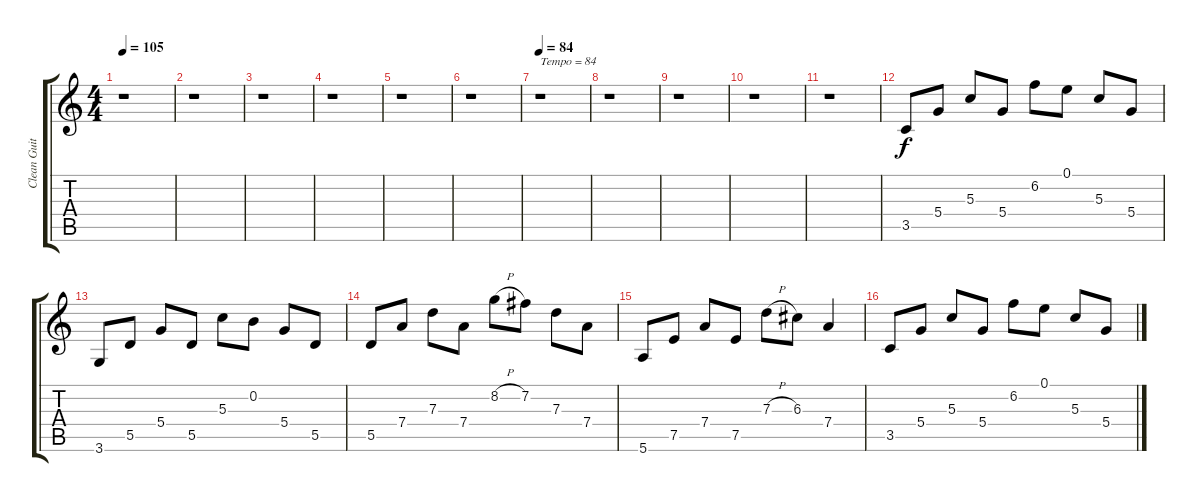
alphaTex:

\track ("Clean Guitar (intro)" "Clean Guit") {instrument electricguitarclean}
\staff {score tabs}
\tuning (E4 B3 G3 D3 A2 E2) {hide}
\ts (4 4)
\tempo 105
\clef g2
\ks c
r.1{dy f} |
r.1 |
r.1 |
r.1 |
r.1 |
r.1 |
\tempo 84
r.1{txt "Tempo = 84"} |
r.1 |
r.1 |
r.1 |
r.1 |
3.5.8 5.4.8 5.3.8 5.4.8 6.2.8 0.1.8 5.3.8 5.4.8 |
3.6.8 5.5.8 5.4.8 5.5.8 5.3.8 0.2.8 5.4.8 5.5.8 |
5.5.8 7.4.8 7.3.8 7.4.8 8.2{h}.8 7.2.8 7.3.8 7.4.8 |
5.6.8 7.5.8 7.4.8 7.5.8 7.3{h}.8 6.3.8 7.4.4 |
3.5.8 5.4.8 5.3.8 5.4.8 6.2.8 0.1.8 5.3.8 5.4.8
